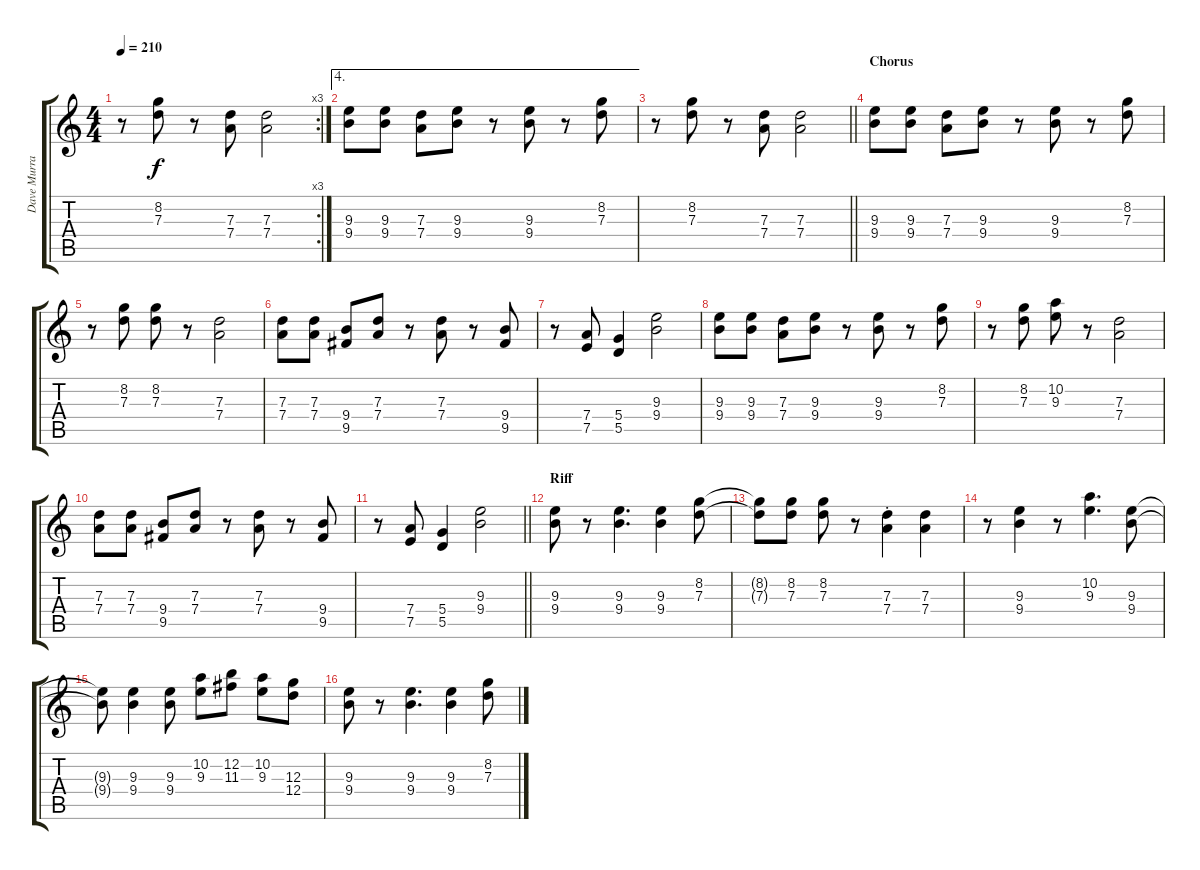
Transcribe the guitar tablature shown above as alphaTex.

\track ("Dave Murray" "Dave Murra") {instrument distortionguitar}
\staff {score tabs}
\tuning (E4 B3 G3 D3 A2 E2) {hide}
\rc 3
\ts (4 4)
\tempo 210
\clef g2
\ks c
r.8{dy f} (8.2 7.3).8 r.8 (7.3 7.4).8 (7.3 7.4).2 |
\ae 4
(9.3 9.4).8 (9.3 9.4).8 (7.3 7.4).8 (9.3 9.4).8 r.8 (9.3 9.4).8 r.8 (8.2 7.3).8 |
\barLineRight lightlight
r.8 (8.2 7.3).8 r.8 (7.3 7.4).8 (7.3 7.4).2 |
\section ("" "Chorus")
(9.3 9.4).8 (9.3 9.4).8 (7.3 7.4).8 (9.3 9.4).8 r.8 (9.3 9.4).8 r.8 (8.2 7.3).8 |
r.8 (8.2 7.3).8 (8.2 7.3).8 r.8 (7.3 7.4).2 |
(7.3 7.4).8 (7.3 7.4).8 (9.4 9.5).8 (7.3 7.4).8 r.8 (7.3 7.4).8 r.8 (9.4 9.5).8 |
r.8 (7.4 7.5).8 (5.4 5.5).4 (9.3 9.4).2 |
(9.3 9.4).8 (9.3 9.4).8 (7.3 7.4).8 (9.3 9.4).8 r.8 (9.3 9.4).8 r.8 (8.2 7.3).8 |
r.8 (8.2 7.3).8 (10.2 9.3).8 r.8 (7.3 7.4).2 |
(7.3 7.4).8 (7.3 7.4).8 (9.4 9.5).8 (7.3 7.4).8 r.8 (7.3 7.4).8 r.8 (9.4 9.5).8 |
\barLineRight lightlight
r.8 (7.4 7.5).8 (5.4 5.5).4 (9.3 9.4).2 |
\section ("" "Riff")
(9.3 9.4).8 r.8 (9.3 9.4).4{d} (9.3 9.4).4 (8.2 7.3).8 |
(8.2{t} 7.3{t}).8 (8.2 7.3).8 (8.2 7.3).8 r.8 (7.3{st} 7.4{st}).4 (7.3 7.4).4 |
r.8 (9.3 9.4).4 r.8 (10.2 9.3).4{d} (9.3 9.4).8 |
(9.3{t} 9.4{t}).8 (9.3 9.4).4 (9.3 9.4).8 (10.2 9.3).8 (12.2 11.3).8 (10.2 9.3).8 (12.3 12.4).8 |
(9.3 9.4).8 r.8 (9.3 9.4).4{d} (9.3 9.4).4 (8.2 7.3).8
